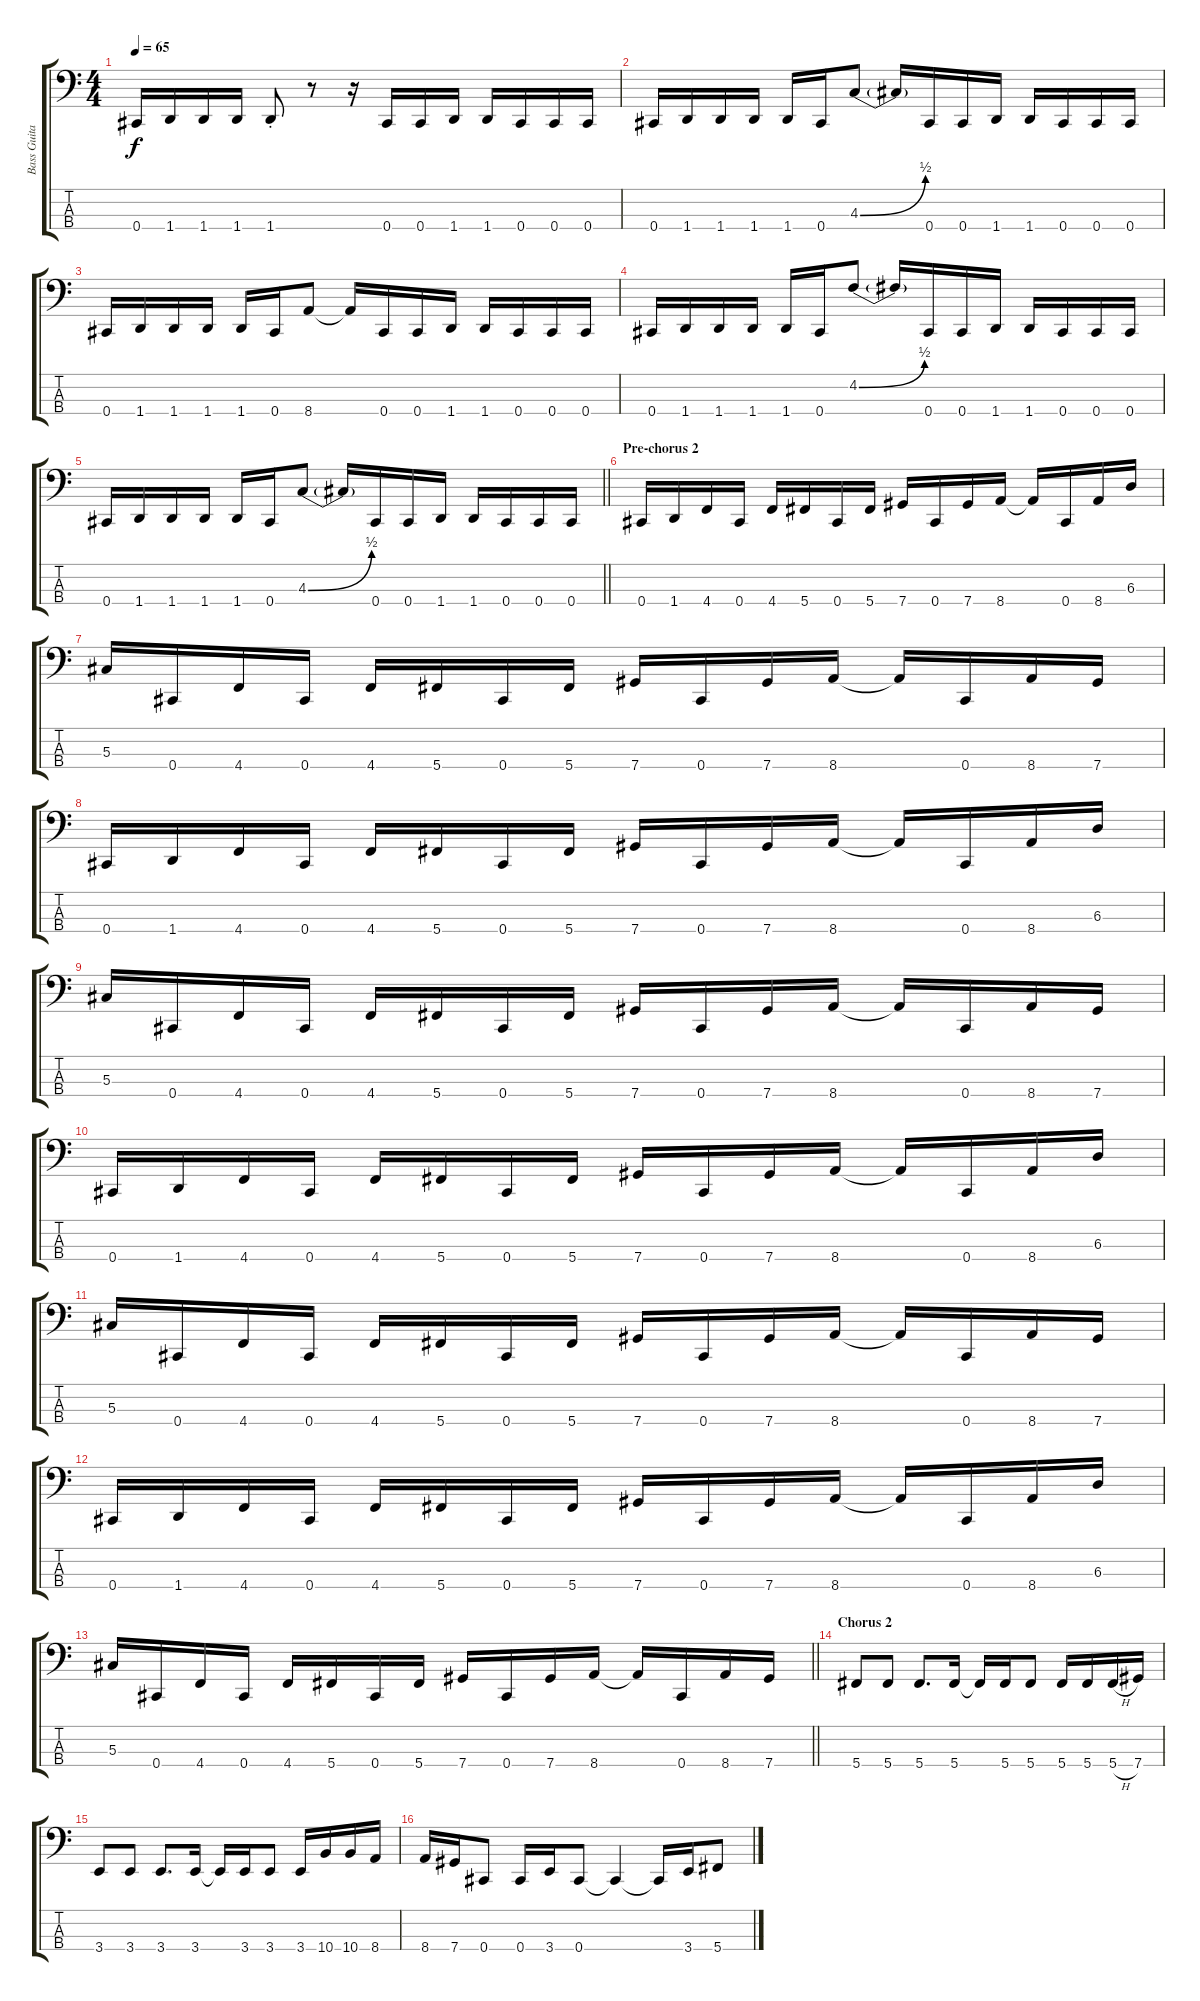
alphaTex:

\track ("Bass Guitar" "Bass Guita") {instrument electricbassfinger}
\staff {score tabs}
\tuning (Gb2 Db2 Ab1 Db1) {hide}
\ts (4 4)
\tempo 65
\clef f4
\ks c
0.4.16{dy f} 1.4.16 1.4.16 1.4.16 1.4{st}.8 r.8 r.16 0.4.16 0.4.16 1.4.16 1.4.16 0.4.16 0.4.16 0.4.16 |
0.4.16 1.4.16 1.4.16 1.4.16 1.4.16 0.4.16 4.3{be (bend 0 0 60 2)}.8 4.3{t}.16 0.4.16 0.4.16 1.4.16 1.4.16 0.4.16 0.4.16 0.4.16 |
0.4.16 1.4.16 1.4.16 1.4.16 1.4.16 0.4.16 8.4.8 8.4{t}.16 0.4.16 0.4.16 1.4.16 1.4.16 0.4.16 0.4.16 0.4.16 |
0.4.16 1.4.16 1.4.16 1.4.16 1.4.16 0.4.16 4.2{be (bend 0 0 60 2)}.8 4.2{t}.16 0.4.16 0.4.16 1.4.16 1.4.16 0.4.16 0.4.16 0.4.16 |
\barLineRight lightlight
0.4.16 1.4.16 1.4.16 1.4.16 1.4.16 0.4.16 4.3{be (bend 0 0 60 2)}.8 4.3{t}.16 0.4.16 0.4.16 1.4.16 1.4.16 0.4.16 0.4.16 0.4.16 |
\section ("" "Pre-chorus 2")
0.4.16 1.4.16 4.4.16 0.4.16 4.4.16 5.4.16 0.4.16 5.4.16 7.4.16 0.4.16 7.4.16 8.4.16 8.4{t}.16 0.4.16 8.4.16 6.3.16 |
5.3.16 0.4.16 4.4.16 0.4.16 4.4.16 5.4.16 0.4.16 5.4.16 7.4.16 0.4.16 7.4.16 8.4.16 8.4{t}.16 0.4.16 8.4.16 7.4.16 |
0.4.16 1.4.16 4.4.16 0.4.16 4.4.16 5.4.16 0.4.16 5.4.16 7.4.16 0.4.16 7.4.16 8.4.16 8.4{t}.16 0.4.16 8.4.16 6.3.16 |
5.3.16 0.4.16 4.4.16 0.4.16 4.4.16 5.4.16 0.4.16 5.4.16 7.4.16 0.4.16 7.4.16 8.4.16 8.4{t}.16 0.4.16 8.4.16 7.4.16 |
0.4.16 1.4.16 4.4.16 0.4.16 4.4.16 5.4.16 0.4.16 5.4.16 7.4.16 0.4.16 7.4.16 8.4.16 8.4{t}.16 0.4.16 8.4.16 6.3.16 |
5.3.16 0.4.16 4.4.16 0.4.16 4.4.16 5.4.16 0.4.16 5.4.16 7.4.16 0.4.16 7.4.16 8.4.16 8.4{t}.16 0.4.16 8.4.16 7.4.16 |
0.4.16 1.4.16 4.4.16 0.4.16 4.4.16 5.4.16 0.4.16 5.4.16 7.4.16 0.4.16 7.4.16 8.4.16 8.4{t}.16 0.4.16 8.4.16 6.3.16 |
\barLineRight lightlight
5.3.16 0.4.16 4.4.16 0.4.16 4.4.16 5.4.16 0.4.16 5.4.16 7.4.16 0.4.16 7.4.16 8.4.16 8.4{t}.16 0.4.16 8.4.16 7.4.16 |
\section ("" "Chorus 2")
5.4.8 5.4.8 5.4.8{d} 5.4.16 5.4{t}.16 5.4.16 5.4.8 5.4.16 5.4.16 5.4{h}.16 7.4.16 |
3.4.8 3.4.8 3.4.8{d} 3.4.16 3.4{t}.16 3.4.16 3.4.8 3.4.16 10.4.16 10.4.16 8.4.16 |
8.4.16 7.4.16 0.4.8 0.4.16 3.4.16 0.4.8 0.4{t}.4 0.4{t}.16 3.4.16 5.4.8
